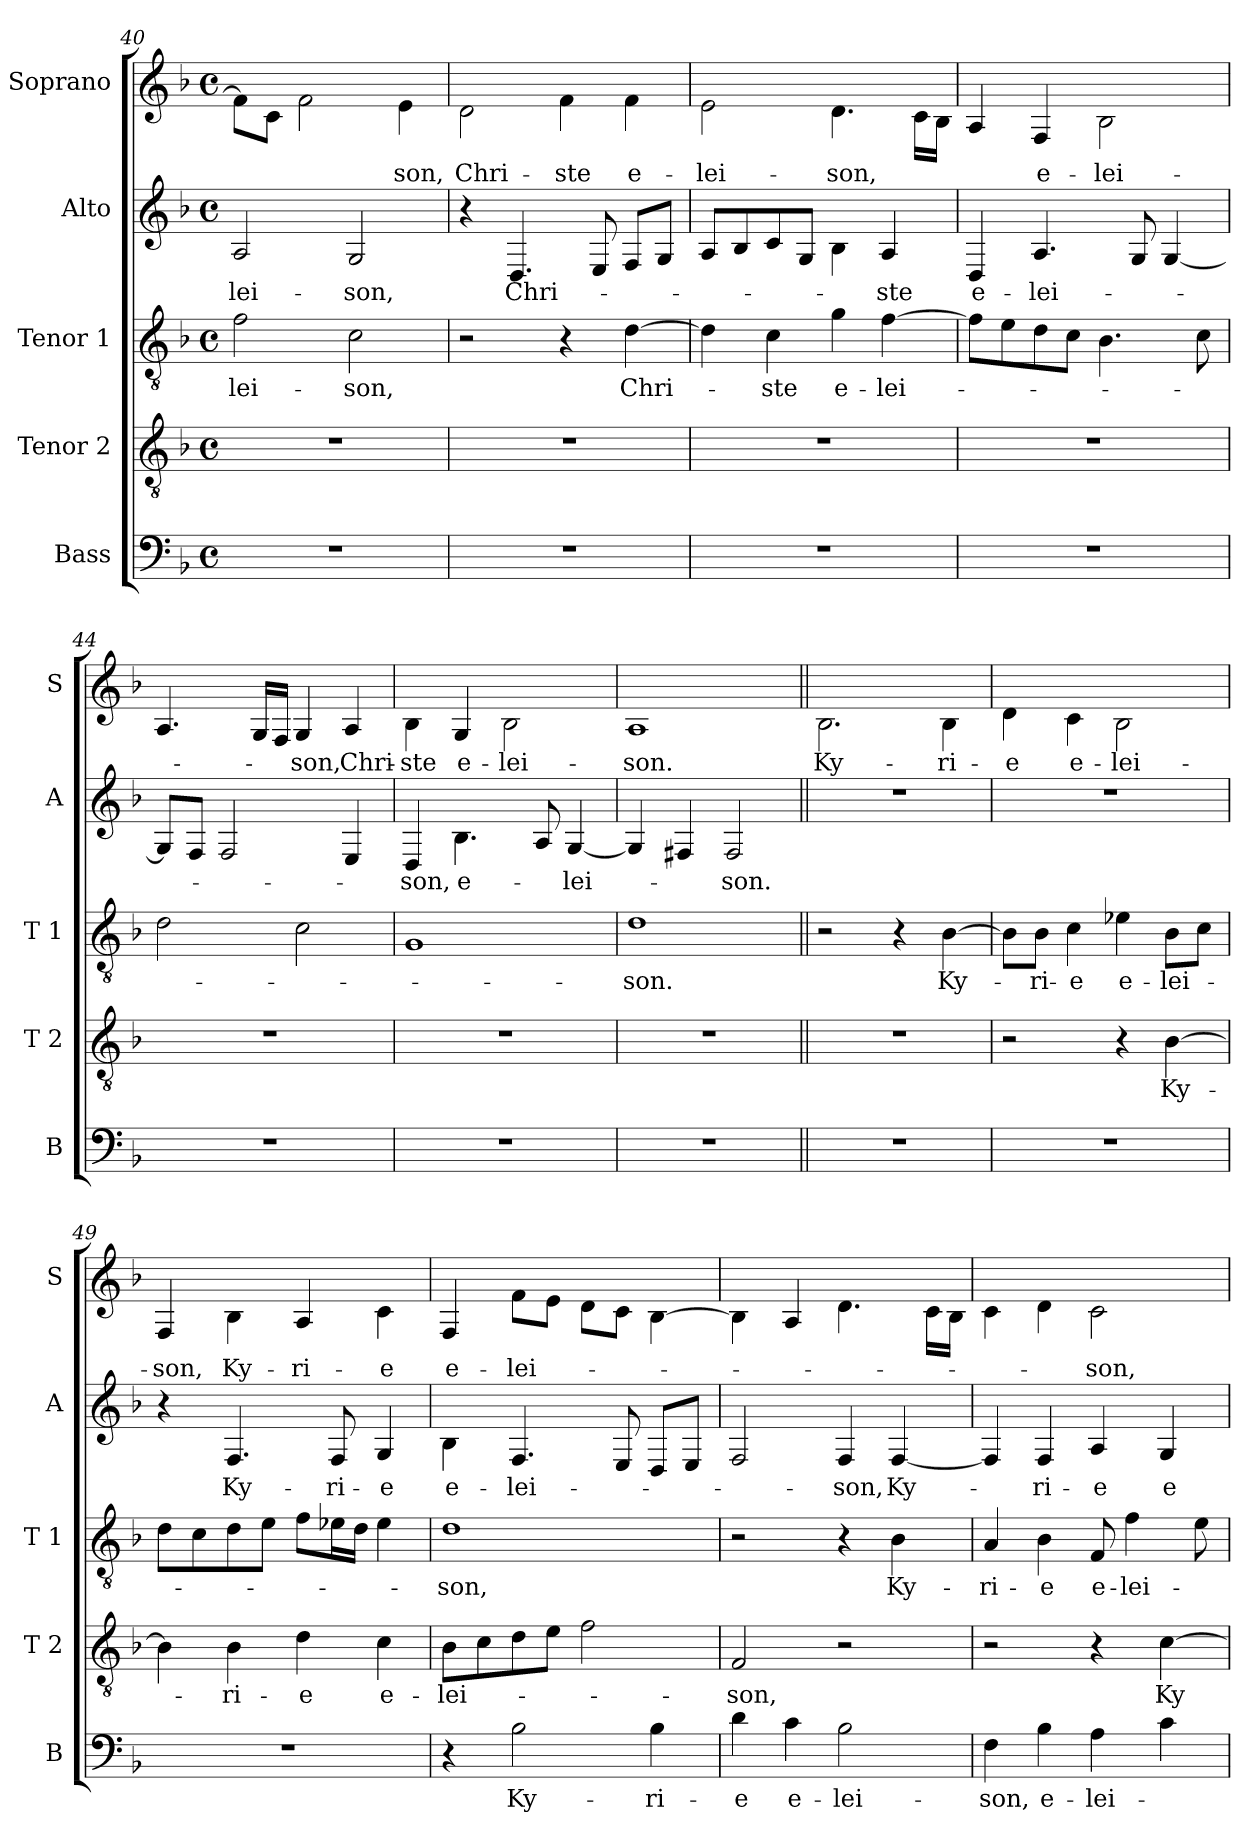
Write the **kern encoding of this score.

**kern	**text	**kern	**text	**kern	**text	**kern	**text	**kern	**text
*part5	*part5	*part4	*part4	*part3	*part3	*part2	*part2	*part1	*part1
*staff5	*staff5	*staff4	*staff4	*staff3	*staff3	*staff2	*staff2	*staff1	*staff1
*I"Bass	*	*I"Tenor 2	*	*I"Tenor 1	*	*I"Alto	*	*I"Soprano	*
*I'B	*	*I'T 2	*	*I'T 1	*	*I'A	*	*I'S	*
*clefF4	*	*clefGv2	*	*clefGv2	*	*clefG2	*	*clefG2	*
*	*	*	*	*	*	*ITrd-7c-12	*	*ITrd-7c-12	*
*k[b-]	*	*k[b-]	*	*k[b-]	*	*k[b-]	*	*k[b-]	*
*d:	*	*d:	*	*d:	*	*d:	*	*d:	*
*M4/4	*	*M4/4	*	*M4/4	*	*M4/4	*	*M4/4	*
*met(c)	*	*met(c)	*	*met(c)	*	*met(c)	*	*met(c)	*
=40	=40	=40	=40	=40	=40	=40	=40	=40	=40
1r	.	1r	.	2f\	-lei-	2a/	-lei-	8ff\L]	.
.	.	.	.	.	.	.	.	8cc\J	.
.	.	.	.	.	.	.	.	2ff\	.
.	.	.	.	2c\	-son,	2g/	-son,	.	.
.	.	.	.	.	.	.	.	4ee\	-son,
!!LO:PB:g=z
=41	=41	=41	=41	=41	=41	=41	=41	=41	=41
1r	.	1r	.	2r	.	4r	.	2dd\	Chri-
.	.	.	.	.	.	4.d/	Chri-	.	.
.	.	.	.	4r	.	.	.	4ff\	-ste
.	.	.	.	.	.	8e/	.	.	.
.	.	.	.	[4d\	Chri-	8f/L	.	4ff\	e-
.	.	.	.	.	.	8g/J	.	.	.
=42	=42	=42	=42	=42	=42	=42	=42	=42	=42
1r	.	1r	.	4d\]	.	8a/L	.	2ee\	-lei-
.	.	.	.	.	.	8b-/	.	.	.
.	.	.	.	4c\	-ste	8cc/	.	.	.
.	.	.	.	.	.	8g/J	.	.	.
.	.	.	.	4g\	e-	4b-\	.	4.dd\	-son,
.	.	.	.	[4f\	-lei-	4a/	-ste	.	.
.	.	.	.	.	.	.	.	16cc\LL	.
.	.	.	.	.	.	.	.	16b-\JJ	.
=43	=43	=43	=43	=43	=43	=43	=43	=43	=43
1r	.	1r	.	8f\L]	.	4d/	e-	4a/	.
.	.	.	.	8e\	.	.	.	.	.
.	.	.	.	8d\	.	4.a/	-lei-	4f/	e-
.	.	.	.	8c\J	.	.	.	.	.
.	.	.	.	4.B-\	.	.	.	2b-\	-lei-
.	.	.	.	.	.	8g/	.	.	.
.	.	.	.	.	.	[4g/	.	.	.
.	.	.	.	8c\	.	.	.	.	.
=44	=44	=44	=44	=44	=44	=44	=44	=44	=44
1r	.	1r	.	2d\	.	8g/L]	.	4.a/	.
.	.	.	.	.	.	8f/J	.	.	.
.	.	.	.	.	.	2f/	.	.	.
.	.	.	.	.	.	.	.	16g/LL	.
.	.	.	.	.	.	.	.	16f/JJ	.
.	.	.	.	2c\	.	.	.	4g/	-son,
.	.	.	.	.	.	4e/	.	4a/	Chri-
=45	=45	=45	=45	=45	=45	=45	=45	=45	=45
1r	.	1r	.	1G	.	4d/	-son,	4b-\	-ste
.	.	.	.	.	.	4.b-\	e-	4g/	e-
.	.	.	.	.	.	.	.	2b-\	-lei-
.	.	.	.	.	.	8a/	.	.	.
.	.	.	.	.	.	[4g/	-lei-	.	.
=46	=46	=46	=46	=46	=46	=46	=46	=46	=46
1r	.	1r	.	1d	-son.	4g/]	.	1a	-son.
.	.	.	.	.	.	4f#X/	.	.	.
.	.	.	.	.	.	2f#/	-son.	.	.
!!LO:LB:g=z
=47||	=47||	=47||	=47||	=47||	=47||	=47||	=47||	=47||	=47||
1r	.	1r	.	2r	.	1r	.	2.b-\	Ky-
.	.	.	.	4r	.	.	.	.	.
.	.	.	.	[4B-\	Ky-	.	.	4b-\	-ri-
=48	=48	=48	=48	=48	=48	=48	=48	=48	=48
1r	.	2r	.	8B-\L]	.	1r	.	4dd\	-e
.	.	.	.	8B-\J	-ri-	.	.	.	.
.	.	.	.	4c\	-e	.	.	4cc\	e-
.	.	4r	.	4e-X\	e-	.	.	2b-\	-lei-
.	.	[4B-\	Ky-	8B-\L	-lei-	.	.	.	.
.	.	.	.	8c\J	.	.	.	.	.
=49	=49	=49	=49	=49	=49	=49	=49	=49	=49
1r	.	4B-\]	.	8d\L	.	4r	.	4f/	-son,
.	.	.	.	8c\	.	.	.	.	.
.	.	4B-\	-ri-	8d\	.	4.f/	Ky-	4b-\	Ky-
.	.	.	.	8e\J	.	.	.	.	.
.	.	4d\	-e	8f\L	.	.	.	4a/	-ri-
.	.	.	.	16e-X\L	.	8f/	-ri-	.	.
.	.	.	.	16d\JJ	.	.	.	.	.
.	.	4c\	e-	4e-\	.	4g/	-e	4cc\	-e
=50	=50	=50	=50	=50	=50	=50	=50	=50	=50
4r	.	8B-\L	-lei-	1d	-son,	4b-\	e-	4f/	e-
.	.	8c\	.	.	.	.	.	.	.
2B-\	Ky-	8d\	.	.	.	4.f/	-lei-	8ff\L	-lei-
.	.	8e\J	.	.	.	.	.	8ee\J	.
.	.	2f\	.	.	.	.	.	8dd\L	.
.	.	.	.	.	.	8e/	.	8cc\J	.
4B-\	-ri-	.	.	.	.	8d/L	.	[4b-\	.
.	.	.	.	.	.	8e/J	.	.	.
=51	=51	=51	=51	=51	=51	=51	=51	=51	=51
4d\	-e	2F/	-son,	2r	.	2f/	.	4b-\]	.
4c\	e-	.	.	.	.	.	.	4a/	.
2B-\	-lei-	2r	.	4r	.	4f/	-son,	4.dd\	.
.	.	.	.	4B-\	Ky-	[4f/	Ky-	.	.
.	.	.	.	.	.	.	.	16cc\LL	.
.	.	.	.	.	.	.	.	16b-\JJ	.
!!LO:PB:g=z
=52	=52	=52	=52	=52	=52	=52	=52	=52	=52
4F\	-son,	2r	.	4A/	-ri-	4f/]	.	4cc\	.
4B-\	e-	.	.	4B-\	-e	4f/	-ri-	4dd\	.
4A\	-lei-	4r	.	8F/	e-	4a/	-e	2cc\	-son,
.	.	.	.	4f\	-lei-	.	.	.	.
4c\	.	[4c\	Ky-	.	.	4g/	e-	.	.
.	.	.	.	8e\	.	.	.	.	.
=	=	=	=	=	=	=	=	=	=
*-	*-	*-	*-	*-	*-	*-	*-	*-	*-
